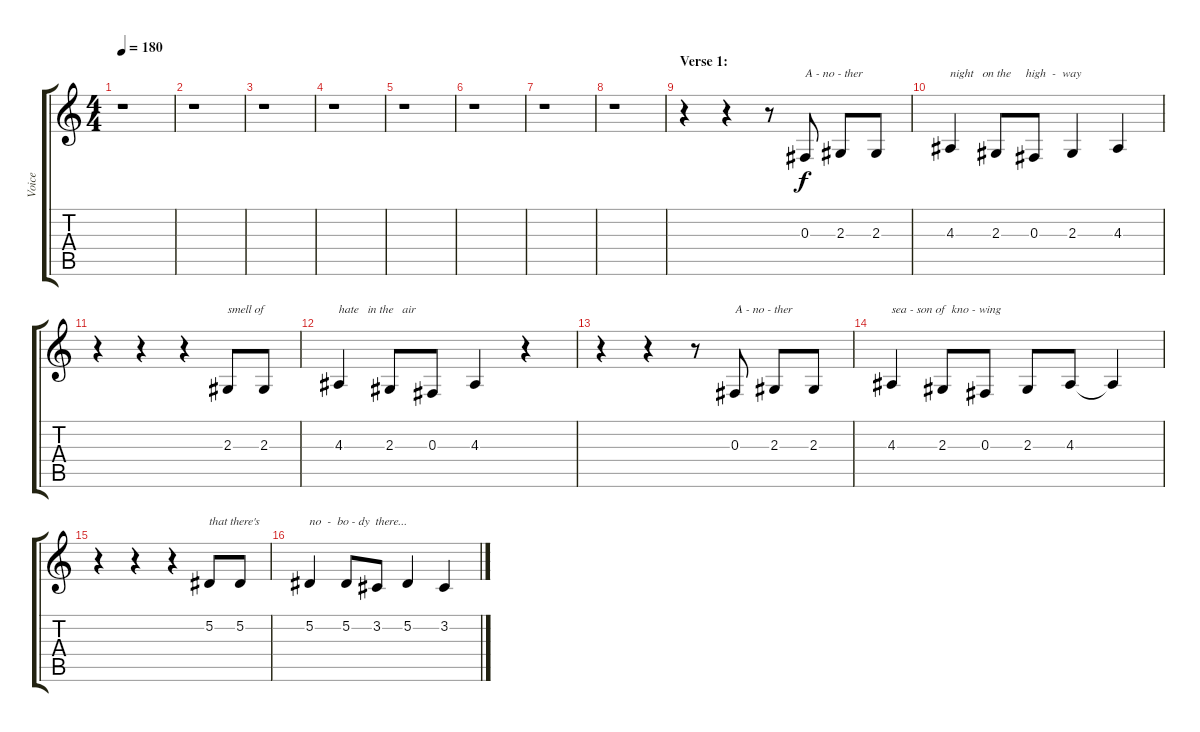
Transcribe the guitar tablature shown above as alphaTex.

\track ("Voice" "Voice") {instrument violin}
\staff {score tabs}
\tuning (Eb4 Bb3 Gb3 Db3 Ab2 Eb2) {hide}
\ts (4 4)
\tempo 180
\clef g2
\ks c
r.1{dy f} |
r.1 |
r.1 |
r.1 |
r.1 |
r.1 |
r.1 |
r.1 |
\section ("" "Verse 1:")
r.4 r.4 r.8 0.3.8{txt "A - no - ther "} 2.3.8 2.3.8 |
4.3.4{txt "night   on the     high  -  way"} 2.3.8 0.3.8 2.3.4 4.3.4 |
r.4 r.4 r.4 2.3.8{txt "smell of"} 2.3.8 |
4.3.4{txt "hate   in the   air"} 2.3.8 0.3.8 4.3.4 r.4 |
r.4 r.4 r.8 0.3.8{txt "A - no - ther "} 2.3.8 2.3.8 |
4.3.4{txt "sea - son of  kno - wing"} 2.3.8 0.3.8 2.3.8 4.3.8 4.3{t}.4 |
r.4 r.4 r.4 5.2.8{txt "that there's"} 5.2.8 |
5.2.4{txt "no  -  bo - dy  there..."} 5.2.8 3.2.8 5.2.4 3.2.4
